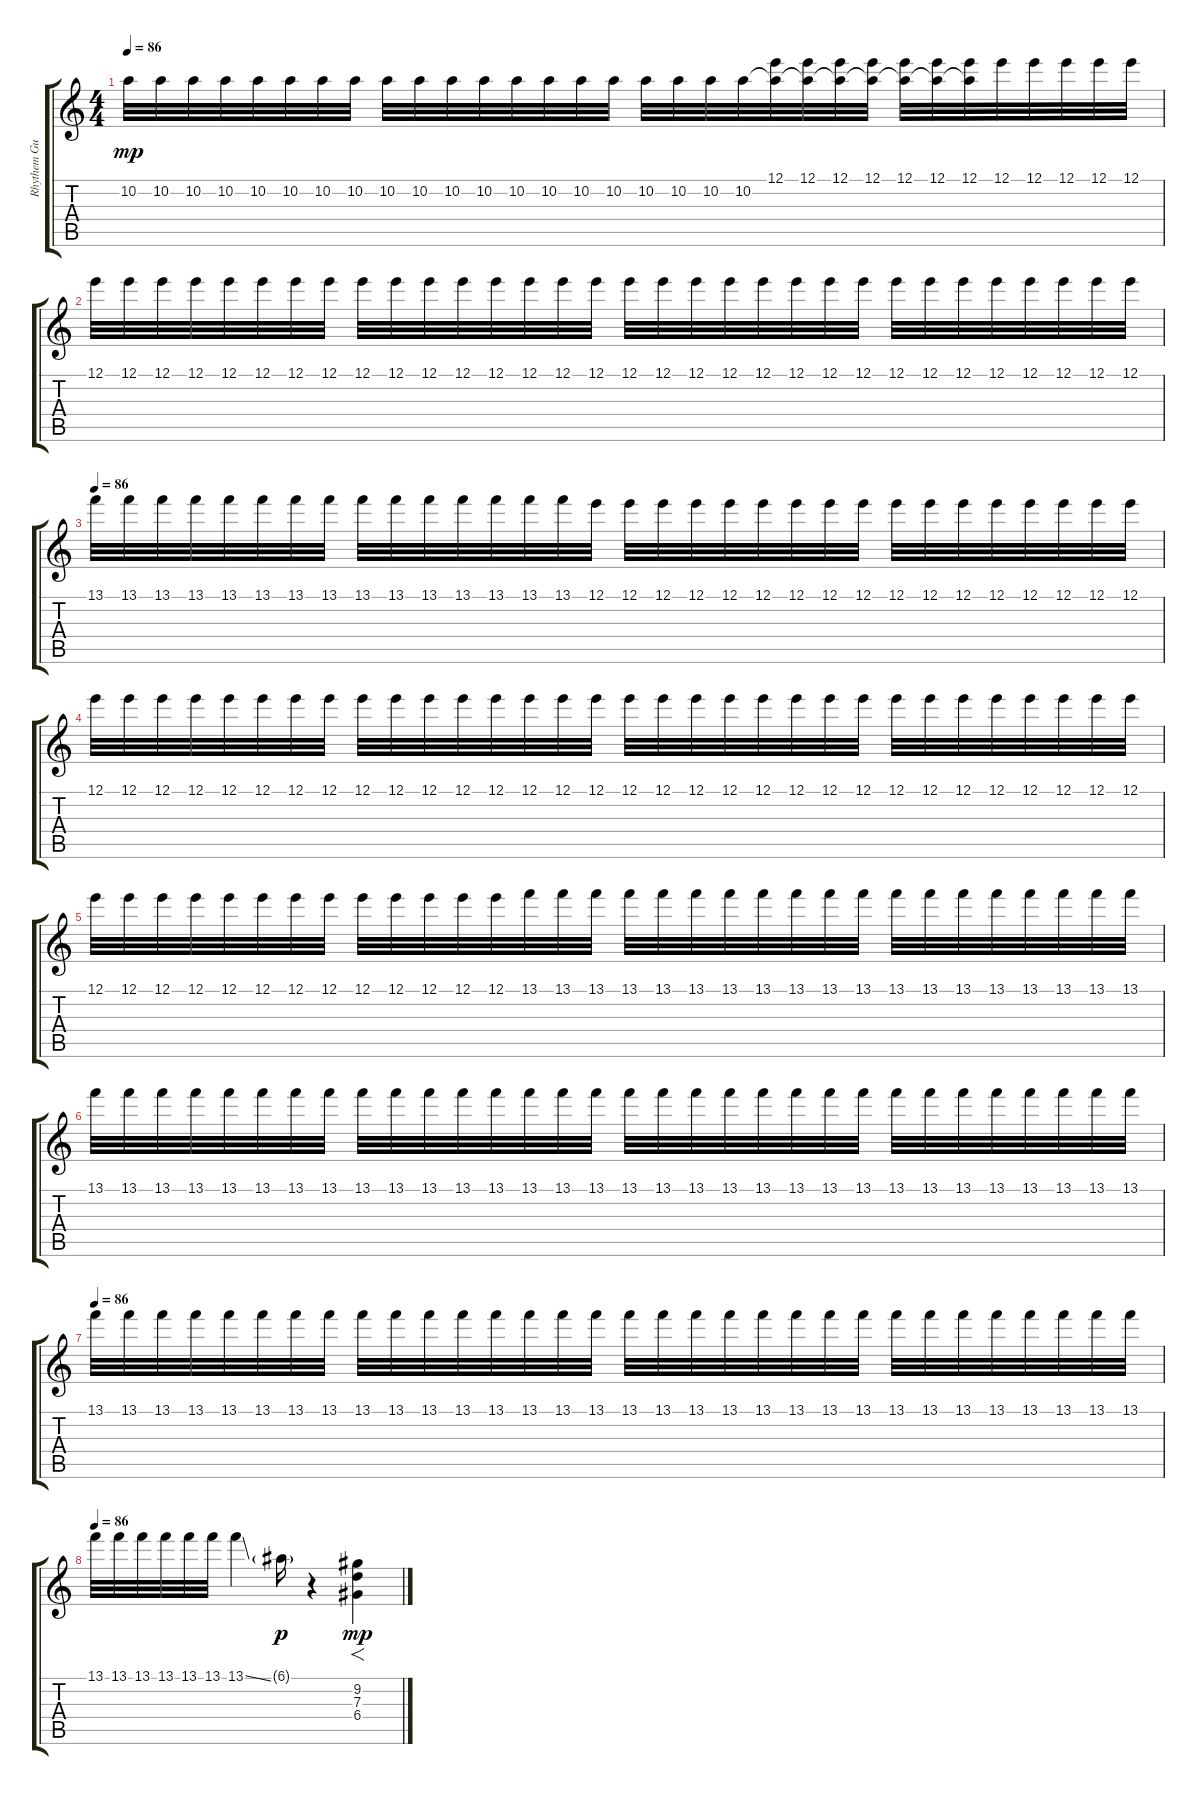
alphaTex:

\track ("Rhythem Guitar" "Rhythem Gu") {instrument overdrivenguitar}
\staff {score tabs}
\tuning (E4 B3 G3 D3 A2 E2) {hide}
\ts (4 4)
\tempo 86
\clef g2
\ks c
10.2.32{dy mp} 10.2.32 10.2.32 10.2.32 10.2.32 10.2.32 10.2.32 10.2.32 10.2.32 10.2.32 10.2.32 10.2.32 10.2.32 10.2.32 10.2.32 10.2.32 10.2.32 10.2.32 10.2.32 10.2.32 (12.1 10.2{t}).32 (12.1 10.2{t}).32 (12.1 10.2{t}).32 (12.1 10.2{t}).32 (12.1 10.2{t}).32 (12.1 10.2{t}).32 (12.1 10.2{t}).32 12.1.32 12.1.32 12.1.32 12.1.32 12.1.32 |
12.1.32 12.1.32 12.1.32 12.1.32 12.1.32 12.1.32 12.1.32 12.1.32 12.1.32 12.1.32 12.1.32 12.1.32 12.1.32 12.1.32 12.1.32 12.1.32 12.1.32 12.1.32 12.1.32 12.1.32 12.1.32 12.1.32 12.1.32 12.1.32 12.1.32 12.1.32 12.1.32 12.1.32 12.1.32 12.1.32 12.1.32 12.1.32 |
\tempo 86
13.1.32 13.1.32 13.1.32 13.1.32 13.1.32 13.1.32 13.1.32 13.1.32 13.1.32 13.1.32 13.1.32 13.1.32 13.1.32 13.1.32 13.1.32 12.1.32 12.1.32 12.1.32 12.1.32 12.1.32 12.1.32 12.1.32 12.1.32 12.1.32 12.1.32 12.1.32 12.1.32 12.1.32 12.1.32 12.1.32 12.1.32 12.1.32 |
12.1.32 12.1.32 12.1.32 12.1.32 12.1.32 12.1.32 12.1.32 12.1.32 12.1.32 12.1.32 12.1.32 12.1.32 12.1.32 12.1.32 12.1.32 12.1.32 12.1.32 12.1.32 12.1.32 12.1.32 12.1.32 12.1.32 12.1.32 12.1.32 12.1.32 12.1.32 12.1.32 12.1.32 12.1.32 12.1.32 12.1.32 12.1.32 |
12.1.32 12.1.32 12.1.32 12.1.32 12.1.32 12.1.32 12.1.32 12.1.32 12.1.32 12.1.32 12.1.32 12.1.32 12.1.32 13.1.32 13.1.32 13.1.32 13.1.32 13.1.32 13.1.32 13.1.32 13.1.32 13.1.32 13.1.32 13.1.32 13.1.32 13.1.32 13.1.32 13.1.32 13.1.32 13.1.32 13.1.32 13.1.32 |
13.1.32 13.1.32 13.1.32 13.1.32 13.1.32 13.1.32 13.1.32 13.1.32 13.1.32 13.1.32 13.1.32 13.1.32 13.1.32 13.1.32 13.1.32 13.1.32 13.1.32 13.1.32 13.1.32 13.1.32 13.1.32 13.1.32 13.1.32 13.1.32 13.1.32 13.1.32 13.1.32 13.1.32 13.1.32 13.1.32 13.1.32 13.1.32 |
\tempo 86
13.1.32 13.1.32 13.1.32 13.1.32 13.1.32 13.1.32 13.1.32 13.1.32 13.1.32 13.1.32 13.1.32 13.1.32 13.1.32 13.1.32 13.1.32 13.1.32 13.1.32 13.1.32 13.1.32 13.1.32 13.1.32 13.1.32 13.1.32 13.1.32 13.1.32 13.1.32 13.1.32 13.1.32 13.1.32 13.1.32 13.1.32 13.1.32 |
\tempo 86
13.1.32 13.1.32 13.1.32 13.1.32 13.1.32 13.1.32 13.1{ss}.4 6.1{g}.16{dy p} r.4 (9.2 7.3 6.4).4{f dy mp instrument overdrivenguitar}
